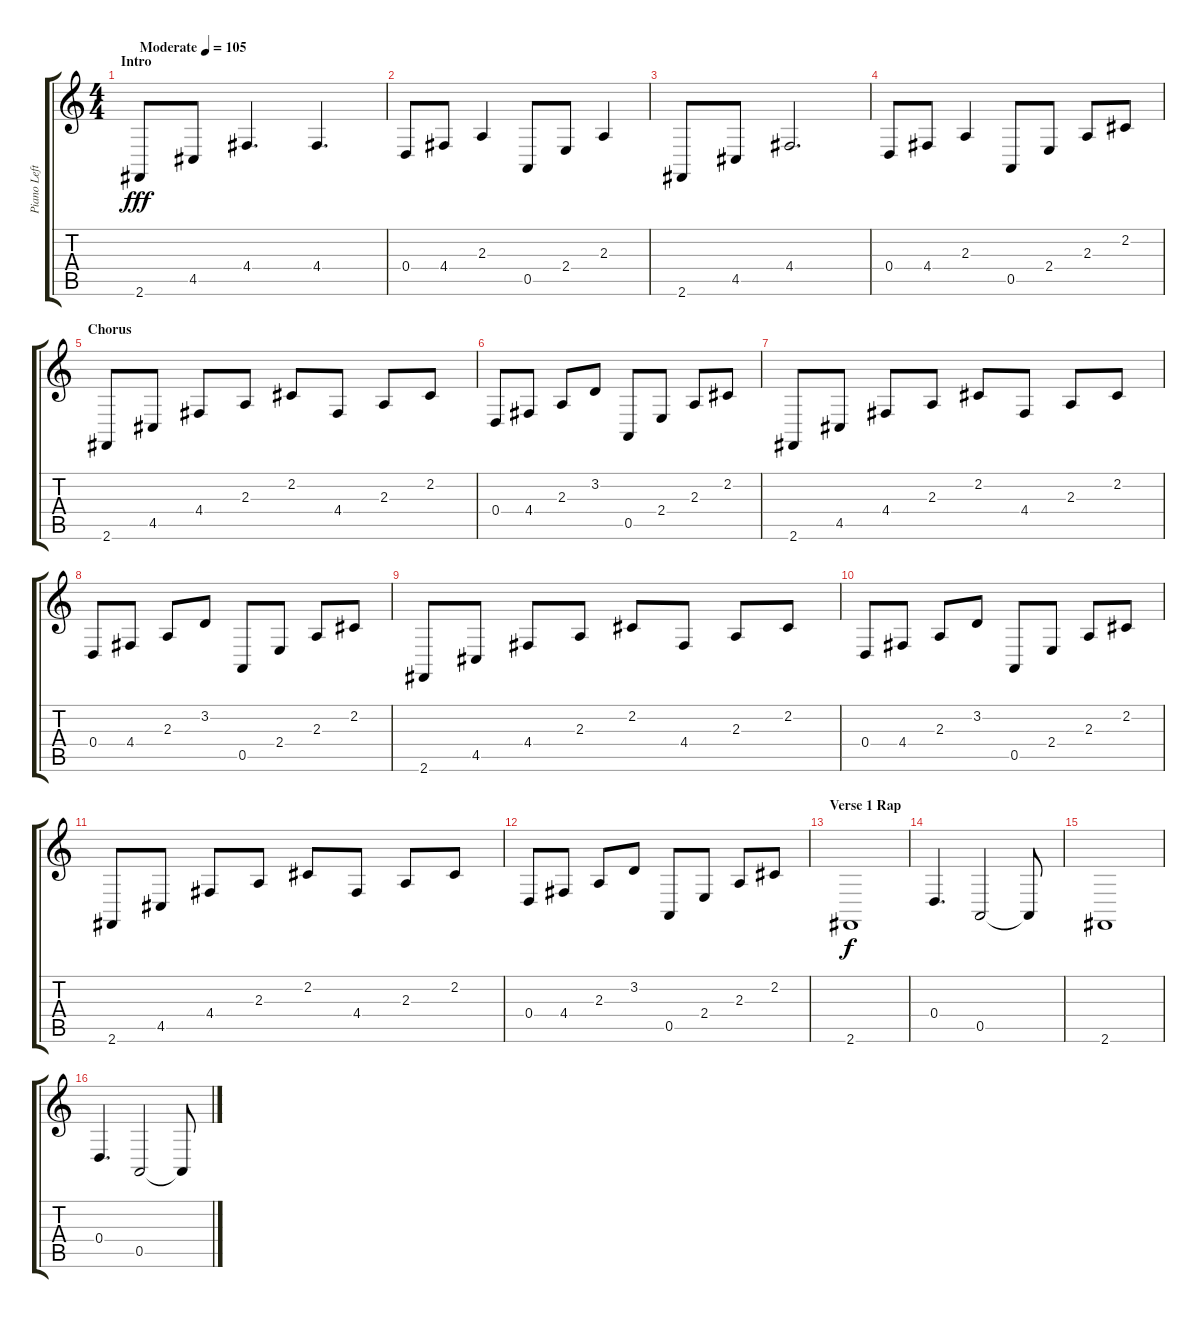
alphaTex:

\track ("Piano Left Hand" "Piano Left") {instrument brightacousticpiano}
\staff {score tabs}
\tuning (E4 B3 G3 D3 A2 E2) {hide}
\ts (4 4)
\section ("" "Intro")
\tempo (105 "Moderate")
\clef g2
\ks c
2.6.8{dy fff instrument brightacousticpiano} 4.5.8 4.4.4{d} 4.4.4{d} |
0.4.8 4.4.8 2.3.4 0.5.8 2.4.8 2.3.4 |
2.6.8 4.5.8 4.4.2{d} |
0.4.8 4.4.8 2.3.4 0.5.8 2.4.8 2.3.8 2.2.8 |
\section ("" "Chorus")
2.6.8 4.5.8 4.4.8 2.3.8 2.2.8 4.4.8 2.3.8 2.2.8 |
0.4.8 4.4.8 2.3.8 3.2.8 0.5.8 2.4.8 2.3.8 2.2.8 |
2.6.8 4.5.8 4.4.8 2.3.8 2.2.8 4.4.8 2.3.8 2.2.8 |
0.4.8 4.4.8 2.3.8 3.2.8 0.5.8 2.4.8 2.3.8 2.2.8 |
2.6.8 4.5.8 4.4.8 2.3.8 2.2.8 4.4.8 2.3.8 2.2.8 |
0.4.8 4.4.8 2.3.8 3.2.8 0.5.8 2.4.8 2.3.8 2.2.8 |
2.6.8 4.5.8 4.4.8 2.3.8 2.2.8 4.4.8 2.3.8 2.2.8 |
0.4.8 4.4.8 2.3.8 3.2.8 0.5.8 2.4.8 2.3.8 2.2.8 |
\section ("" "Verse 1 Rap")
2.6.1{dy f} |
0.4.4{d} 0.5.2 0.5{t}.8 |
2.6.1 |
0.4.4{d} 0.5.2 0.5{t}.8
